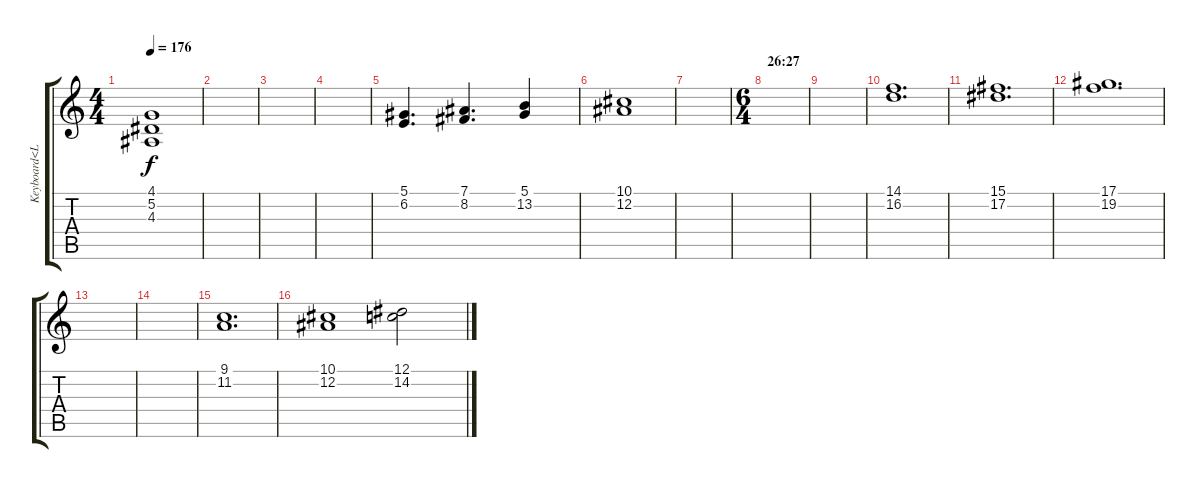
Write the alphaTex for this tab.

\track ("Keyboard<L>" "Keyboard<L") {instrument stringensemble1}
\staff {score tabs}
\tuning (Eb4 Bb3 Gb3 Db3 Ab2 Eb2) {hide}
\ts (4 4)
\tempo 176
\clef g2
\ks c
(4.1 5.2 4.3).1{dy f instrument trombone} |
|
|
|
(5.1 6.2).4{d} (7.1 8.2).4{d} (5.1 13.2).4 |
(10.1 12.2).1 |
|
\ts (6 4)
\section ("" "26:27")
|
|
(14.1 16.2).1{d instrument trombone} |
(15.1 17.2).1{d} |
(17.1 19.2).1{d} |
|
|
(9.1 11.2).1{d} |
(10.1 12.2).1 (12.1 14.2).2
